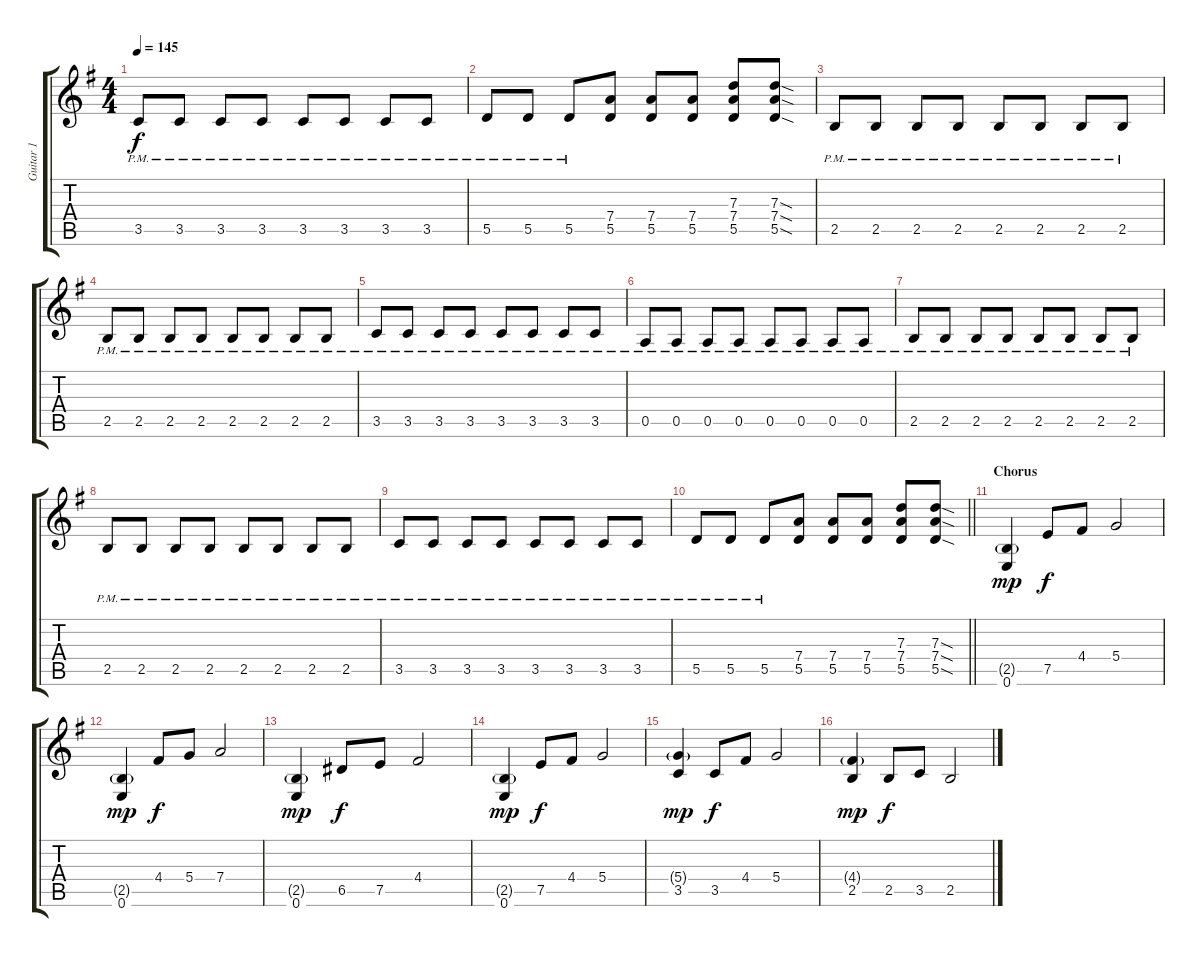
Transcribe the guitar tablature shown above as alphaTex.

\track ("Guitar 1" "Guitar 1") {instrument distortionguitar}
\staff {score tabs}
\tuning (E4 B3 G3 D3 A2 E2) {hide}
\ts (4 4)
\tempo 145
\clef g2
\ks eminor
3.5{pm}.8{dy f} 3.5{pm}.8 3.5{pm}.8 3.5{pm}.8 3.5{pm}.8 3.5{pm}.8 3.5{pm}.8 3.5{pm}.8 |
5.5{pm}.8 5.5{pm}.8 5.5{pm}.8 (7.4 5.5).8 (7.4 5.5).8 (7.4 5.5).8 (7.3 7.4 5.5).8 (7.3{sod} 7.4{sod} 5.5{sod}).8 |
2.5{pm}.8 2.5{pm}.8 2.5{pm}.8 2.5{pm}.8 2.5{pm}.8 2.5{pm}.8 2.5{pm}.8 2.5{pm}.8 |
2.5{pm}.8 2.5{pm}.8 2.5{pm}.8 2.5{pm}.8 2.5{pm}.8 2.5{pm}.8 2.5{pm}.8 2.5{pm}.8 |
3.5{pm}.8 3.5{pm}.8 3.5{pm}.8 3.5{pm}.8 3.5{pm}.8 3.5{pm}.8 3.5{pm}.8 3.5{pm}.8 |
0.5{pm}.8 0.5{pm}.8 0.5{pm}.8 0.5{pm}.8 0.5{pm}.8 0.5{pm}.8 0.5{pm}.8 0.5{pm}.8 |
2.5{pm}.8 2.5{pm}.8 2.5{pm}.8 2.5{pm}.8 2.5{pm}.8 2.5{pm}.8 2.5{pm}.8 2.5{pm}.8 |
2.5{pm}.8 2.5{pm}.8 2.5{pm}.8 2.5{pm}.8 2.5{pm}.8 2.5{pm}.8 2.5{pm}.8 2.5{pm}.8 |
3.5{pm}.8 3.5{pm}.8 3.5{pm}.8 3.5{pm}.8 3.5{pm}.8 3.5{pm}.8 3.5{pm}.8 3.5{pm}.8 |
\barLineRight lightlight
5.5{pm}.8 5.5{pm}.8 5.5{pm}.8 (7.4 5.5).8 (7.4 5.5).8 (7.4 5.5).8 (7.3 7.4 5.5).8 (7.3{sod} 7.4{sod} 5.5{sod}).8 |
\section ("" "Chorus")
(2.5{g} 0.6).4{dy mp} 7.5.8{dy f} 4.4.8 5.4.2 |
(2.5{g} 0.6).4{dy mp} 4.4.8{dy f} 5.4.8 7.4.2 |
(2.5{g} 0.6).4{dy mp} 6.5.8{dy f} 7.5.8 4.4.2 |
(2.5{g} 0.6).4{dy mp} 7.5.8{dy f} 4.4.8 5.4.2 |
(5.4{g} 3.5).4{dy mp} 3.5.8{dy f} 4.4.8 5.4.2 |
(4.4{g} 2.5).4{dy mp} 2.5.8{dy f} 3.5.8 2.5.2
